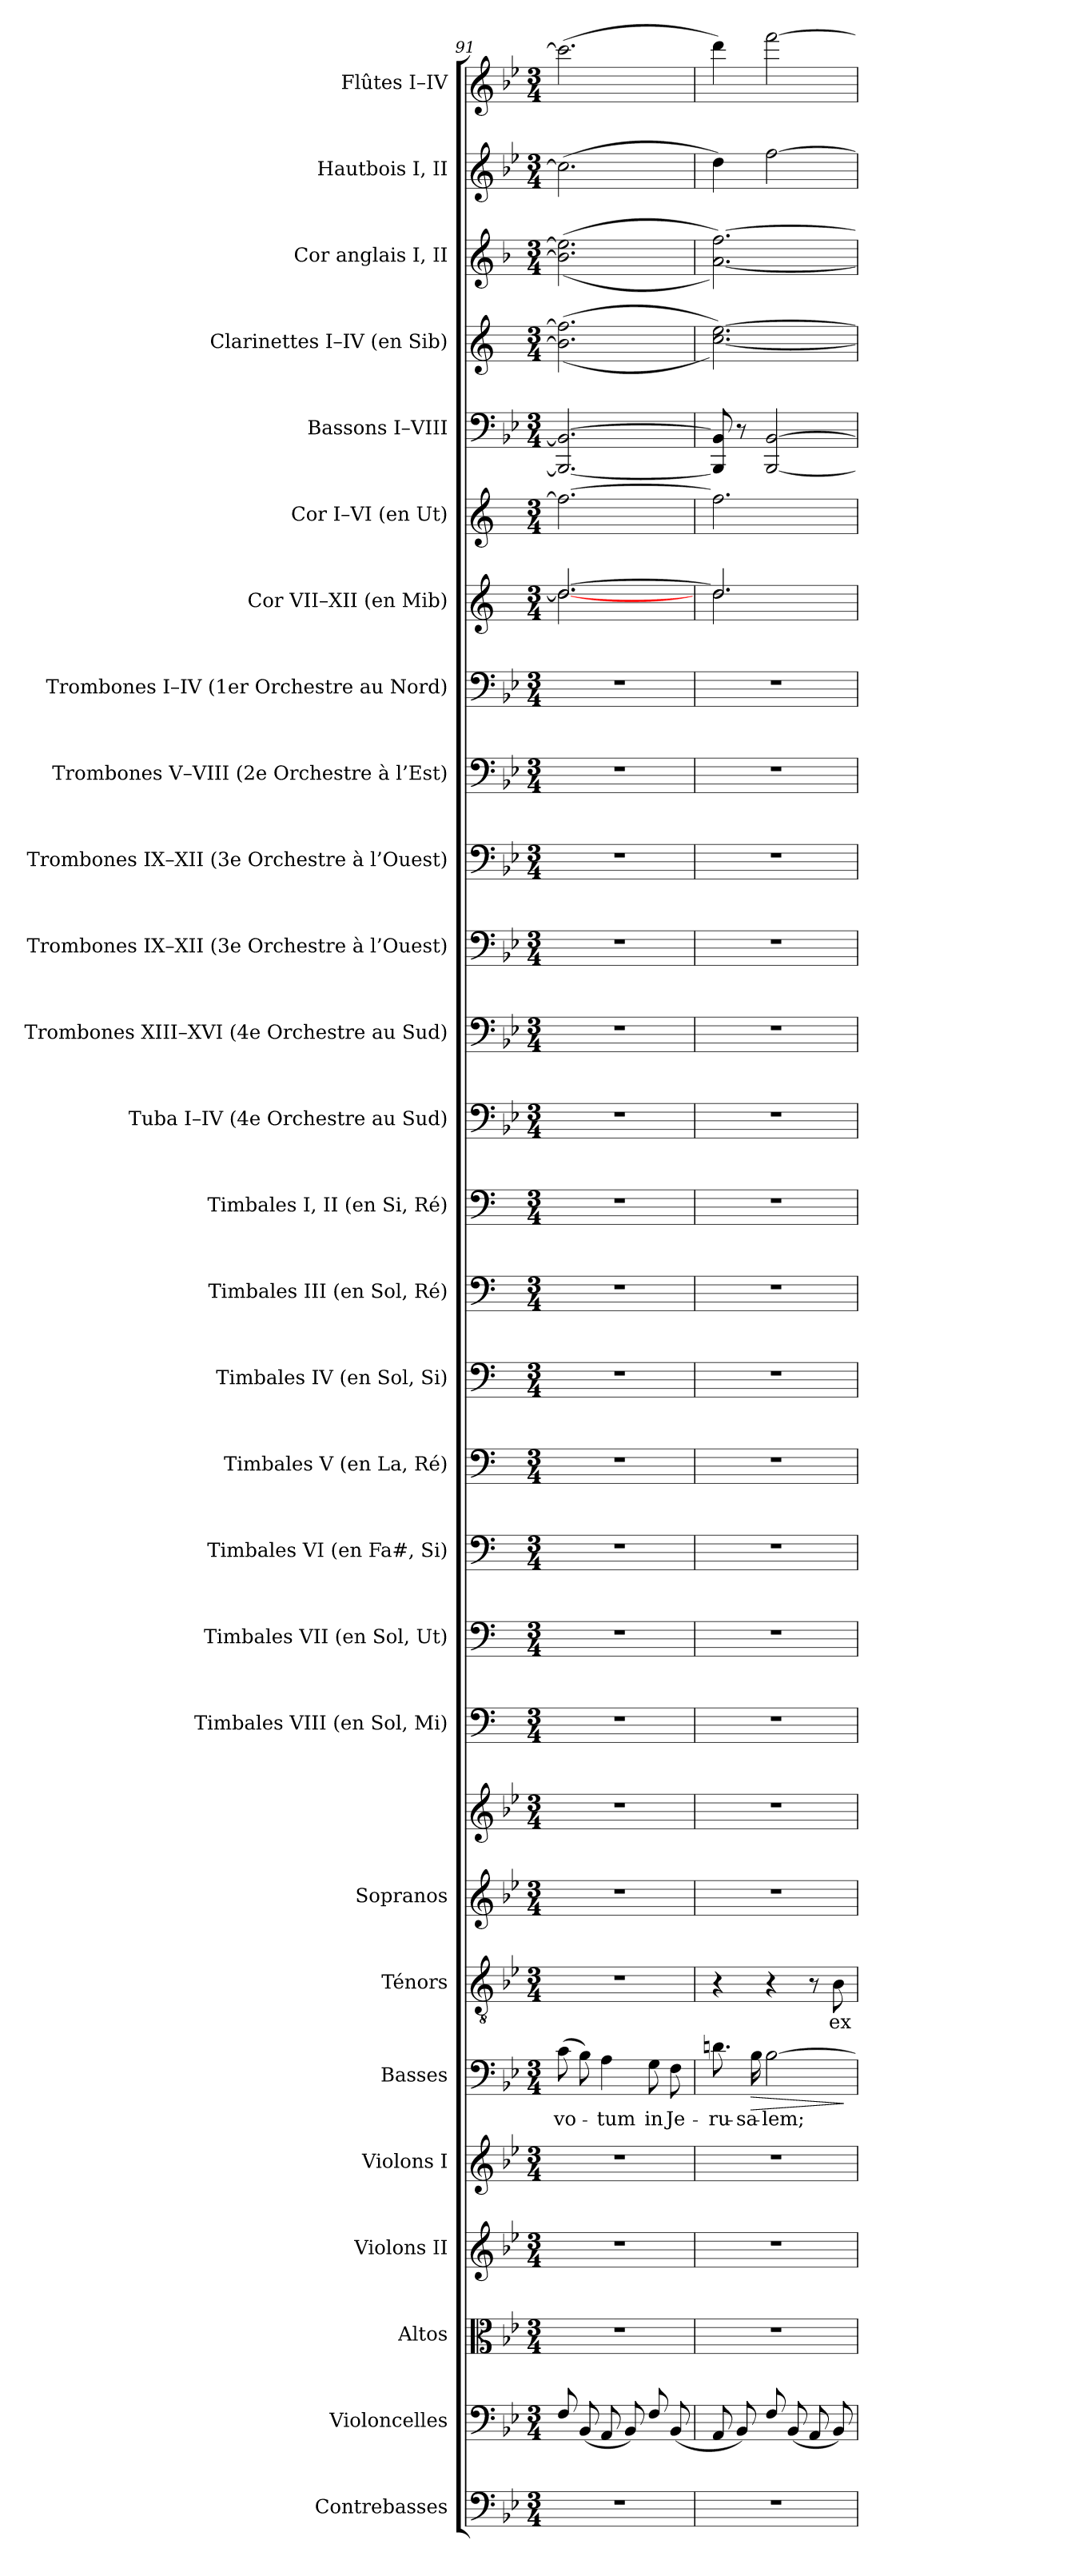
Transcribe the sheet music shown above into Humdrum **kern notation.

**kern	**kern	**kern	**kern	**kern	**kern	**text	**dynam	**kern	**text	**kern	**kern	**kern	**kern	**kern	**kern	**kern	**kern	**kern	**kern	**kern	**kern	**kern	**kern	**kern	**kern	**kern	**kern	**kern	**kern	**kern	**kern
*part28	*part27	*part26	*part25	*part24	*part23	*part23	*part23	*part22	*part22	*part21	*part21	*part20	*part19	*part18	*part17	*part16	*part15	*part14	*part13	*part12	*part11	*part10	*part9	*part8	*part7	*part6	*part5	*part4	*part3	*part2	*part1
*staff29	*staff28	*staff27	*staff26	*staff25	*staff24	*staff24	*staff24	*staff23	*staff23	*staff22	*staff21	*staff20	*staff19	*staff18	*staff17	*staff16	*staff15	*staff14	*staff13	*staff12	*staff11	*staff10	*staff9	*staff8	*staff7	*staff6	*staff5	*staff4	*staff3	*staff2	*staff1
*I"Contrebasses	*I"Violoncelles	*I"Altos	*I"Violons II	*I"Violons I	*I"Basses	*	*	*I"Ténors	*	*I"Sopranos	*	*I"Timbales VIII (en Sol, Mi)	*I"Timbales VII (en Sol, Ut)	*I"Timbales VI (en Fa#, Si)	*I"Timbales V (en La, Ré)	*I"Timbales IV (en Sol, Si)	*I"Timbales III (en Sol, Ré)	*I"Timbales I, II (en Si, Ré)	*I"Tuba I–IV (4e Orchestre au Sud)	*I"Trombones XIII–XVI (4e Orchestre au Sud)	*I"Trombones IX–XII (3e Orchestre à l’Ouest)	*I"Trombones IX–XII (3e Orchestre à l’Ouest)	*I"Trombones V–VIII (2e Orchestre à l’Est)	*I"Trombones I–IV (1er Orchestre au Nord)	*I"Cor VII–XII (en Mib)	*I"Cor I–VI (en Ut)	*I"Bassons I–VIII	*I"Clarinettes I–IV (en Sib)	*I"Cor anglais I, II	*I"Hautbois I, II	*I"Flûtes I–IV
*I'Cb.	*I'Vlles	*I'Altos	*I'Vns II	*I'Vns I	*I'Basses	*	*	*I'Tén.	*	*I'Sopr.	*	*I'VIII	*I'VII	*I'VI	*I'Timb.  V	*I'IV	*I'III	*I'I, II	*I'Tb.	*I'4e Orchestre	*	*I'Trb.  3e Orchestre	*I'2e Orchestre	*I'1er Orchestre	*I'Cor (Mib)	*I'Cor (Ut)	*I'Bns	*I'Cl. (Sib)	*I'C. a.	*I'Hb.	*I'Fl.
*clefF4	*clefF4	*clefC3	*clefG2	*clefG2	*clefF4	*	*	*clefGv2	*	*clefG2	*clefG2	*clefF4	*clefF4	*clefF4	*clefF4	*clefF4	*clefF4	*clefF4	*clefF4	*clefF4	*clefF4	*clefF4	*clefF4	*clefF4	*clefG2	*clefG2	*clefF4	*clefG2	*clefG2	*clefG2	*clefG2
*ITrd7c12	*	*	*	*	*	*	*	*ITrd7c12	*	*	*	*	*	*	*	*	*	*	*	*	*	*	*	*	*ITrd5c9	*ITrd7c12	*	*ITrd1c2	*ITrd4c7	*	*
*k[b-e-]	*k[b-e-]	*k[b-e-]	*k[b-e-]	*k[b-e-]	*k[b-e-]	*	*	*k[b-e-]	*	*k[b-e-]	*k[b-e-]	*k[]	*k[]	*k[]	*k[]	*k[]	*k[]	*k[]	*k[b-e-]	*k[b-e-]	*k[b-e-]	*k[b-e-]	*k[b-e-]	*k[b-e-]	*k[b-e-a-]	*k[]	*k[b-e-]	*k[b-e-]	*k[b-e-]	*k[b-e-]	*k[b-e-]
*B-:	*B-:	*B-:	*B-:	*B-:	*B-:	*	*	*B-:	*	*B-:	*B-:	*C:	*C:	*C:	*C:	*C:	*C:	*C:	*B-:	*B-:	*B-:	*B-:	*B-:	*B-:	*E-:	*C:	*B-:	*B-:	*B-:	*B-:	*B-:
*M3/4	*M3/4	*M3/4	*M3/4	*M3/4	*M3/4	*	*	*M3/4	*	*M3/4	*M3/4	*M3/4	*M3/4	*M3/4	*M3/4	*M3/4	*M3/4	*M3/4	*M3/4	*M3/4	*M3/4	*M3/4	*M3/4	*M3/4	*M3/4	*M3/4	*M3/4	*M3/4	*M3/4	*M3/4	*M3/4
=91	=91	=91	=91	=91	=91	=91	=91	=91	=91	=91	=91	=91	=91	=91	=91	=91	=91	=91	=91	=91	=91	=91	=91	=91	=91	=91	=91	=91	=91	=91	=91
!LO:N:vis=1	!	!LO:N:vis=1	!LO:N:vis=1	!LO:N:vis=1	!	!	!	!	!	!	!	!	!	!	!	!	!	!	!	!	!	!	!	!	!	!	!	!	!	!	!
!	!	!	!	!	!	!LO:LY:b:color=#000000	!	!LO:N:vis=1	!	!LO:N:vis=1	!LO:N:vis=1	!LO:N:vis=1	!LO:N:vis=1	!LO:N:vis=1	!LO:N:vis=1	!LO:N:vis=1	!LO:N:vis=1	!LO:N:vis=1	!LO:N:vis=1	!LO:N:vis=1	!LO:N:vis=1	!LO:N:vis=1	!LO:N:vis=1	!LO:N:vis=1	!	!	!	!	!	!	!
*	*	*	*	*	*	*	*	*	*	*	*	*	*	*	*	*	*	*	*	*	*	*	*	*	*^	*	*	*	*	*	*
2.r	8Fi/	2.r	2.r	2.r	(8ci\	vo-	.	2.r	.	2.r	2.r	2.r	2.r	2.r	2.r	2.r	2.r	2.r	2.r	2.r	2.r	2.r	2.r	2.r	2.fi/_<	[<2.fi\	2.fi\_>	2.BBB-i/_< 2.BB-i_>	((2.ai\] 2.ee-i]	((2.e-i\] 2.ai]	(2.cci\]	(2.ccci\]
.	(8BB-i/	.	.	.	8B-i\)	.	.	.	.	.	.	.	.	.	.	.	.	.	.	.	.	.	.	.	.	.	.	.	.	.	.	.
!	!	!	!	!	!	!LO:LY:b:color=#000000	!	!	!	!	!	!	!	!	!	!	!	!	!	!	!	!	!	!	!	!	!	!	!	!	!	!
.	8AAi/	.	.	.	4Ai\	-tum	.	.	.	.	.	.	.	.	.	.	.	.	.	.	.	.	.	.	.	.	.	.	.	.	.	.
.	8BB-i/)	.	.	.	.	.	.	.	.	.	.	.	.	.	.	.	.	.	.	.	.	.	.	.	.	.	.	.	.	.	.	.
!	!	!	!	!	!	!LO:LY:b:color=#000000	!	!	!	!	!	!	!	!	!	!	!	!	!	!	!	!	!	!	!	!	!	!	!	!	!	!
.	8Fi/	.	.	.	8Gi\	in	.	.	.	.	.	.	.	.	.	.	.	.	.	.	.	.	.	.	.	.	.	.	.	.	.	.
!	!	!	!	!	!	!LO:LY:b:color=#000000	!	!	!	!	!	!	!	!	!	!	!	!	!	!	!	!	!	!	!	!	!	!	!	!	!	!
.	(8BB-i/	.	.	.	8Fi\	Je-	.	.	.	.	.	.	.	.	.	.	.	.	.	.	.	.	.	.	.	.	.	.	.	.	.	.
!!LO:PB:g=z
=92	=92	=92	=92	=92	=92	=92	=92	=92	=92	=92	=92	=92	=92	=92	=92	=92	=92	=92	=92	=92	=92	=92	=92	=92	=92	=92	=92	=92	=92	=92	=92	=92
!LO:N:vis=1	!	!LO:N:vis=1	!LO:N:vis=1	!LO:N:vis=1	!	!	!	!	!	!	!	!	!	!	!	!	!	!	!	!	!	!	!	!	!	!	!	!	!	!	!	!
!	!	!	!	!	!	!LO:LY:b:color=#000000	!	!	!	!LO:N:vis=1	!LO:N:vis=1	!LO:N:vis=1	!LO:N:vis=1	!LO:N:vis=1	!LO:N:vis=1	!LO:N:vis=1	!LO:N:vis=1	!LO:N:vis=1	!LO:N:vis=1	!LO:N:vis=1	!LO:N:vis=1	!LO:N:vis=1	!LO:N:vis=1	!LO:N:vis=1	!	!	!	!	!	!	!	!
2.r	8AAi/	2.r	2.r	2.r	8.dni\	-ru-	.	4r	.	2.r	2.r	2.r	2.r	2.r	2.r	2.r	2.r	2.r	2.r	2.r	2.r	2.r	2.r	2.r	2.fi/]	2.fi\	2.fi\]	8BBB-i/] 8BB-i]	[<2.b-i\ [>2.ddi))	[<2.di\ [>2.b-i))	4ddi\)	4dddi\)
.	8BB-i/)	.	.	.	.	.	.	.	.	.	.	.	.	.	.	.	.	.	.	.	.	.	.	.	.	.	.	8r	.	.	.	.
!	!	!	!	!	!	!LO:LY:b:color=#000000	!LO:HP:b	!	!	!	!	!	!	!	!	!	!	!	!	!	!	!	!	!	!	!	!	!	!	!	!	!
.	.	.	.	.	16B-i\	-sa-	>	.	.	.	.	.	.	.	.	.	.	.	.	.	.	.	.	.	.	.	.	.	.	.	.	.
!	!	!	!	!	!	!LO:LY:b:color=#000000	!	!	!	!	!	!	!	!	!	!	!	!	!	!	!	!	!	!	!	!	!	!	!	!	!	!
.	8Fi/	.	.	.	[>2B-i\	-lem;	.	4r	.	.	.	.	.	.	.	.	.	.	.	.	.	.	.	.	.	.	.	[<2BBB-i/ [>2BB-i	.	.	[>2ffi\	[>2fffi\
.	(8BB-i/	.	.	.	.	.	.	.	.	.	.	.	.	.	.	.	.	.	.	.	.	.	.	.	.	.	.	.	.	.	.	.
.	8AAi/	.	.	.	.	.	.	8r	.	.	.	.	.	.	.	.	.	.	.	.	.	.	.	.	.	.	.	.	.	.	.	.
!	!	!	!	!	!	!	!	!	!LO:LY:b:color=#000000	!	!	!	!	!	!	!	!	!	!	!	!	!	!	!	!	!	!	!	!	!	!	!
.	8BB-i/)	.	.	.	.	.	.	8BB-i\	ex-	.	.	.	.	.	.	.	.	.	.	.	.	.	.	.	.	.	.	.	.	.	.	.
*	*	*	*	*	*	*	*	*	*	*	*	*	*	*	*	*	*	*	*	*	*	*	*	*	*v	*v	*	*	*	*	*	*
.	.	.	.	.	.	.	]	.	.	.	.	.	.	.	.	.	.	.	.	.	.	.	.	.	.	.	.	.	.	.	.
=	=	=	=	=	=	=	=	=	=	=	=	=	=	=	=	=	=	=	=	=	=	=	=	=	=	=	=	=	=	=	=
*-	*-	*-	*-	*-	*-	*-	*-	*-	*-	*-	*-	*-	*-	*-	*-	*-	*-	*-	*-	*-	*-	*-	*-	*-	*-	*-	*-	*-	*-	*-	*-
